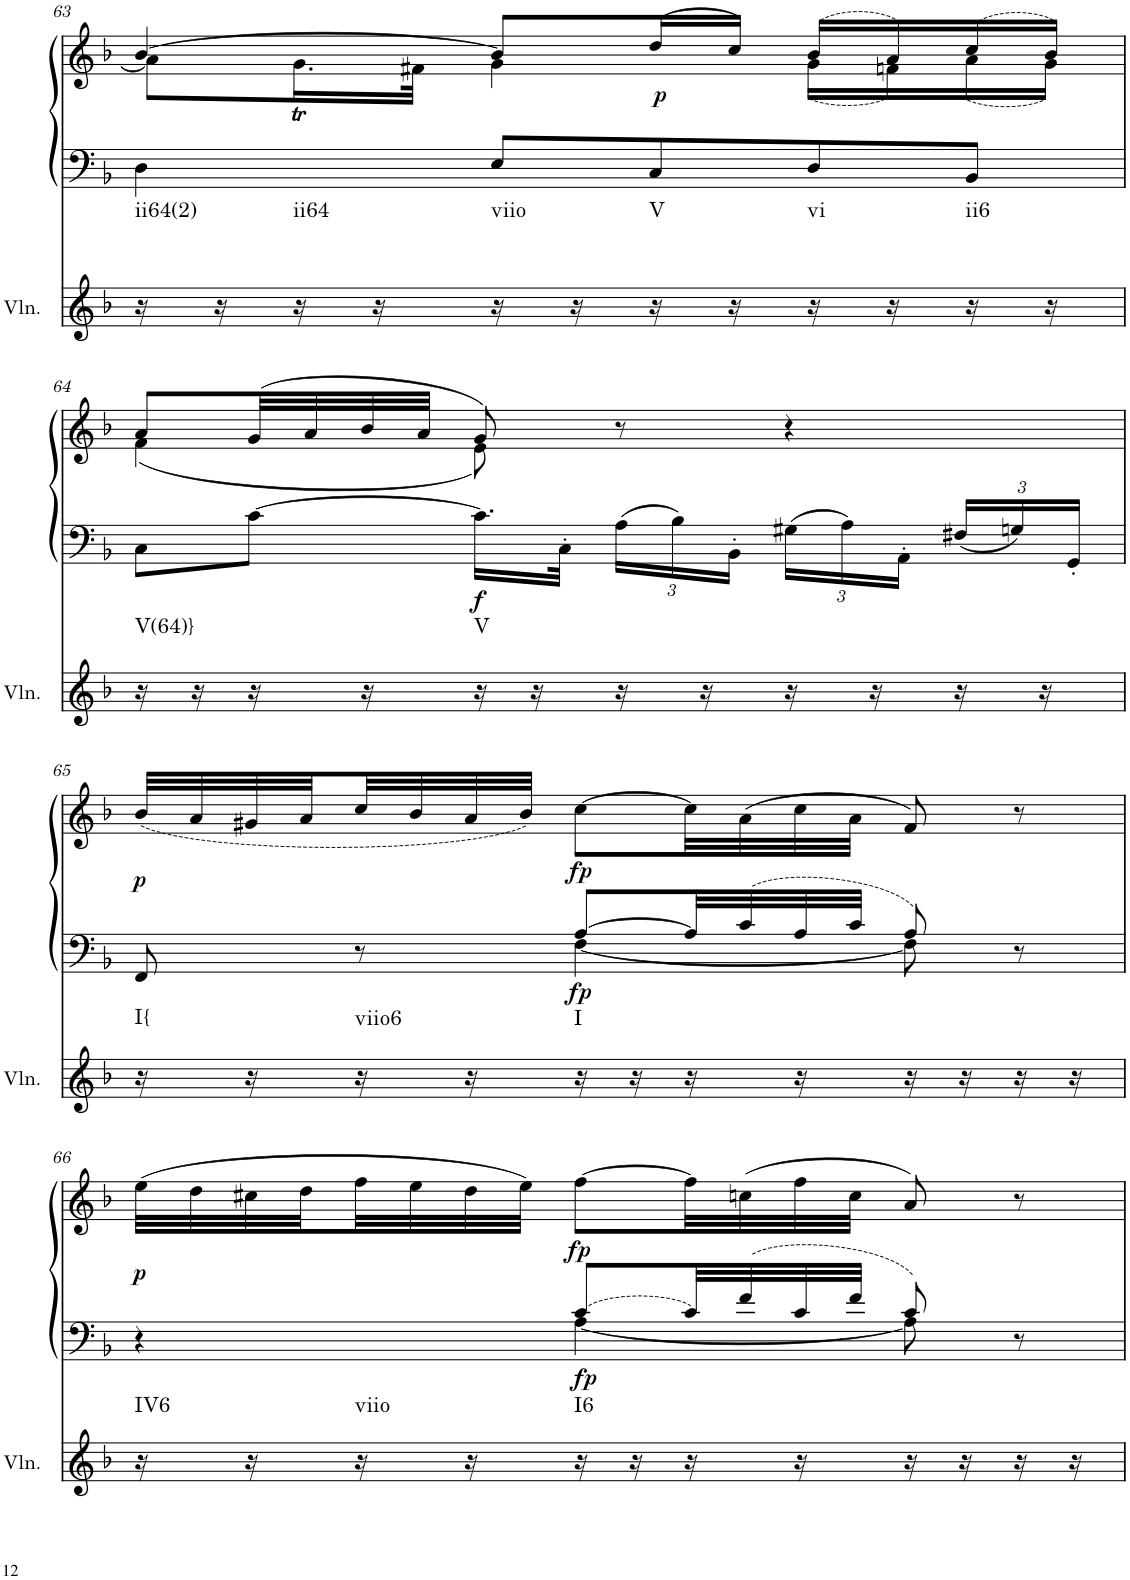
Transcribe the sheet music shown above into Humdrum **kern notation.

**kern	**harte	**kern	**kern	**dynam
*part2	*part2	*part1	*part1	*part1
*staff3	*	*staff2	*staff1	*staff1/2
*I"Violin	*	*I"Klavier linke Hand	*	*
*I'Vln.	*	*	*	*
!!LO:PB:g=z
*clefG2	*	*clefF4	*clefG2	*
*k[b-]	*	*k[b-]	*k[b-]	*
*M3/4	*	*M3/4	*M3/4	*
=63	=63	=63	=63	=63
*	*	*	*^	*
!	!LO:H:kt=ii64(2)	!	!	!	!
16r	N	4D\	[4b-/	8a\L]	.
16r	.	.	.	.	.
!	!LO:H:kt=ii64	!	!	!	!
16r	N	.	.	16.gT\L	.
16r	.	.	.	.	.
.	.	.	.	32f#X\JJk	.
!	!LO:H:kt=viio	!	!	!	!
16r	N	8E/L	8b-/L]	4g\	.
16r	.	.	.	.	.
!	!LO:H:kt=V	!	!	!	!LO:DY:b
16r	N	8C/	(16dd/L	.	p
16r	.	.	16cc/JJ)	.	.
!	!LO:H:kt=vi	!	!	!	!
16r	N	8D/	(16b-/LL	(16g\LL	.
16r	.	.	16a/)	16fn\)	.
!	!LO:H:kt=ii6	!	!	!	!
16r	N	8BB-/J	(16cc/	(16a\	.
16r	.	.	16b-/JJ)	16g\JJ)	.
!!LO:LB:g=z	!!
=64	=64	=64	=64	=64	=64
!	!LO:H:kt=V(64)}	!	!	!	!
16r	N	8C\L	8a/L	(4f\	.
16r	.	.	.	.	.
16r	.	[8c\J	(32g/LL	.	.
.	.	.	32a/	.	.
16r	.	.	32b-/	.	.
.	.	.	32a/JJJ	.	.
!	!LO:H:kt=V	!	!	!	!LO:DY:b=2
16r	N	16.c\LL]	8g/)	8e\)	f
16r	.	.	.	.	.
.	.	32C'\JJk	.	.	.
*	*	*Xbrackettup	*	*	*
16r	.	24A\LL	8r	4.ryy	.
.	.	24B-\	.	.	.
16r	.	.	.	.	.
.	.	24BB-'>\JJ	.	.	.
16r	.	24G#X\LL	4r	.	.
.	.	24A\	.	.	.
16r	.	.	.	.	.
.	.	24AA'>\JJ	.	.	.
16r	.	24F#X/LL	.	.	.
.	.	24Gn/	.	.	.
16r	.	.	.	.	.
.	.	24GG'/JJ	.	.	.
*	*	*	*v	*v	*
!!LO:LB:g=z
=65	=65	=65	=65	=65
*	*	*^	*	*
!	!LO:H:kt=I{	!	!	!	!LO:DY:b
16r	N	8FF/	4ryy	(32b-/LLL	p
.	.	.	.	32a/	.
16r	.	.	.	32g#X/	.
.	.	.	.	32a/	.
!	!LO:H:kt=viio6	!	!	!	!
16r	N	8r	.	32cc/	.
.	.	.	.	32b-/	.
16r	.	.	.	32a/	.
.	.	.	.	32b-/JJJ)	.
!	!	!	!	!	!LO:DY:b=2
!	!LO:H:kt=I	!	!	!	!LO:DY:n=1:b
16r	N	[8A/L	[4F\	[8cc\L	fp fp
16r	.	.	.	.	.
16r	.	32A/LL]	.	32cc\LL]	.
.	.	32c/	.	(32a\	.
16r	.	32A/	.	32cc\	.
.	.	32c/JJJ	.	32a\JJJ	.
16r	.	8A/	8F\]	8f/)	.
16r	.	.	.	.	.
16r	.	8r	8ryy	8r	.
16r	.	.	.	.	.
!!LO:LB:g=z
=66	=66	=66	=66	=66	=66
!	!LO:H:kt=IV6	!	!	!	!LO:DY:b
16r	N	4r	4ryy	(32ee\LLL	p
.	.	.	.	32dd\	.
16r	.	.	.	32cc#X\	.
.	.	.	.	32dd\	.
!	!LO:H:kt=viio	!	!	!	!
16r	N	.	.	32ff\	.
.	.	.	.	32ee\	.
16r	.	.	.	32dd\	.
.	.	.	.	32ee\JJJ)	.
!	!	!LO:T:dash	!	!	!LO:DY:b=2
!	!LO:H:kt=I6	!	!	!	!LO:DY:n=1:b
16r	N	[8c/L	[4A\	[8ff\L	fp fp
16r	.	.	.	.	.
16r	.	32c/LL]	.	32ff\LL]	.
.	.	32f/	.	(32ccn\	.
16r	.	32c/	.	32ff\	.
.	.	32f/JJJ	.	32cc\JJJ	.
16r	.	8c/	8A\]	8a/)	.
16r	.	.	.	.	.
16r	.	8r	8ryy	8r	.
16r	.	.	.	.	.
*	*	*v	*v	*	*
=	=	=	=	=
*-	*-	*-	*-	*-
